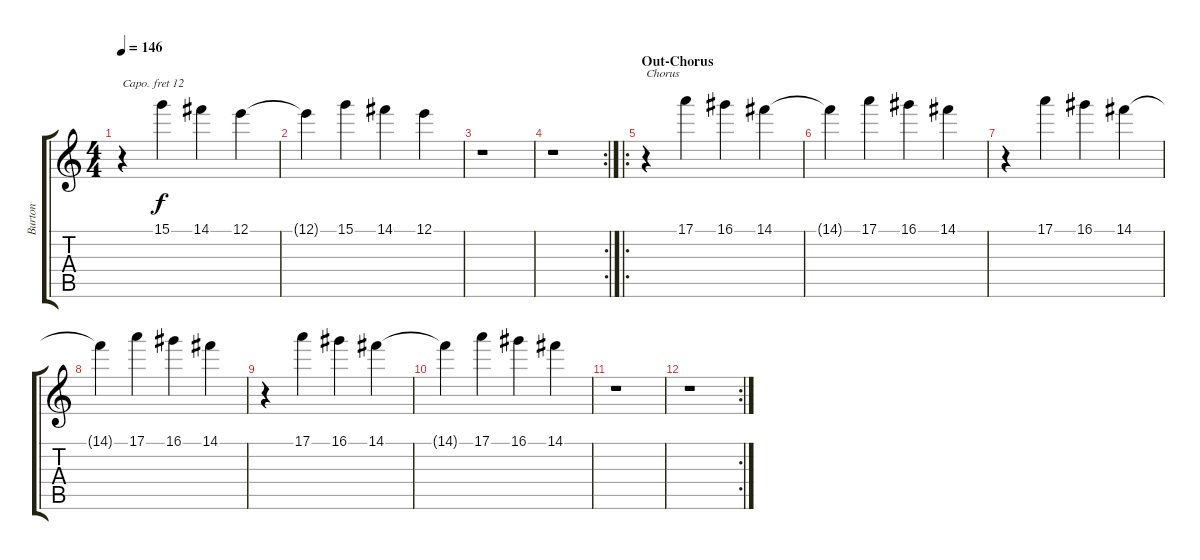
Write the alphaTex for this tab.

\track ("Burton" "Burton") {instrument whistle}
\staff {score tabs}
\capo 12
\tuning (E4 B3 G3 D3 A2 E2) {hide}
\ts (4 4)
\tempo 146
\clef g2
\ks c
r.4{dy f} 15.1.4 14.1.4 12.1.4 |
12.1{t}.4 15.1.4 14.1.4 12.1.4 |
r.1 |
\rc 2
r.1 |
\ro
\section ("" "Out-Chorus")
r.4{txt "Chorus"} 17.1.4 16.1.4 14.1.4 |
14.1{t}.4 17.1.4 16.1.4 14.1.4 |
r.4 17.1.4 16.1.4 14.1.4 |
14.1{t}.4 17.1.4 16.1.4 14.1.4 |
r.4 17.1.4 16.1.4 14.1.4 |
14.1{t}.4 17.1.4 16.1.4 14.1.4 |
r.1 |
\rc 2
r.1
